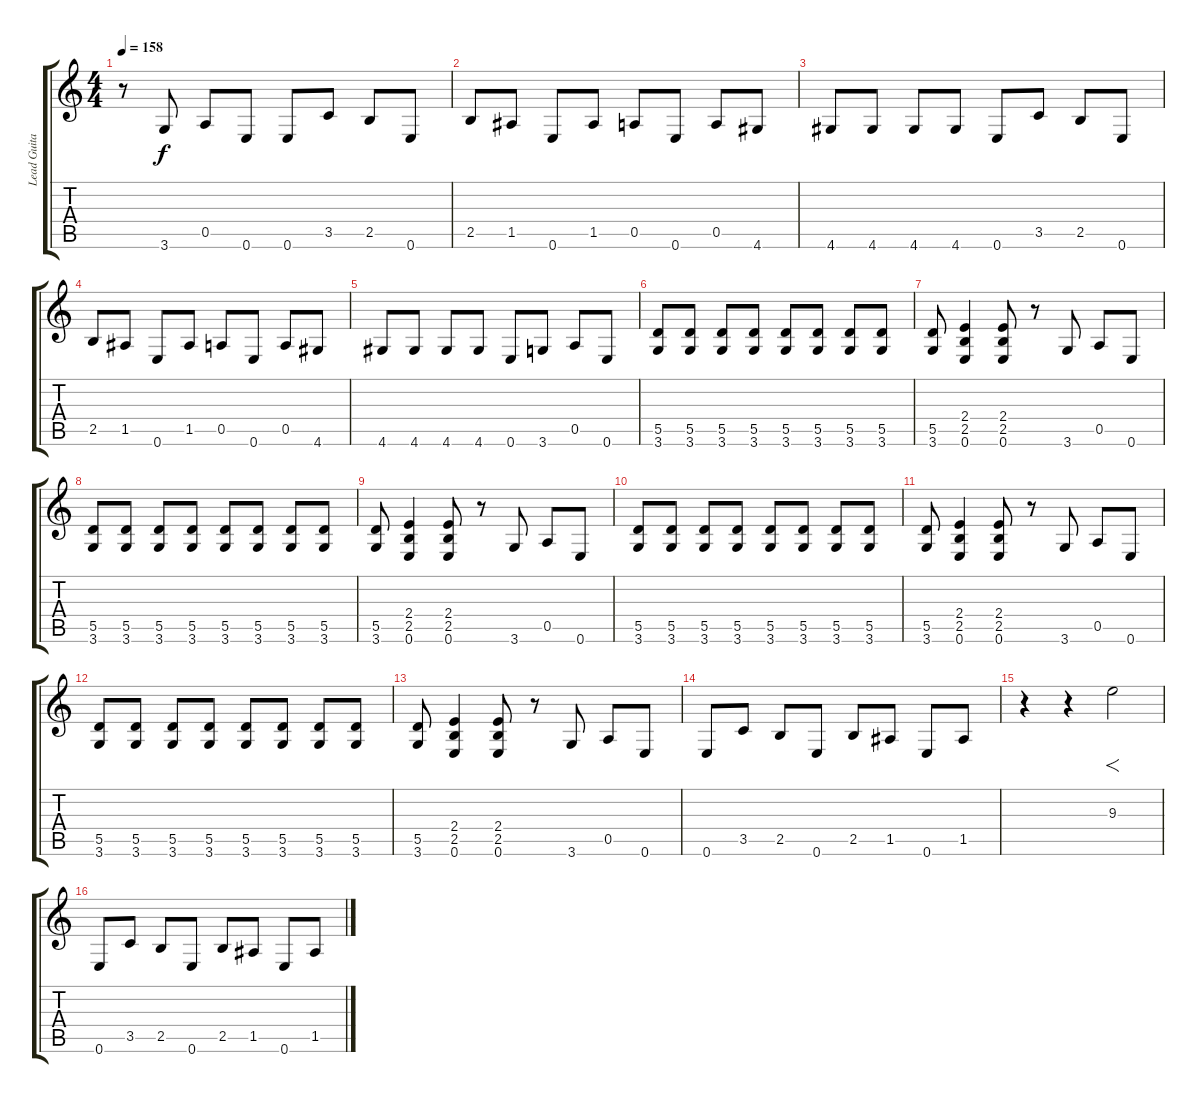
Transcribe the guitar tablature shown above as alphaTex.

\track ("Lead Guitar (Suzi)" "Lead Guita") {instrument distortionguitar}
\staff {score tabs}
\tuning (E4 B3 G3 D3 A2 E2) {hide}
\ts (4 4)
\tempo 158
\clef g2
\ks c
r.8{dy f} 3.6.8 0.5.8 0.6.8 0.6.8 3.5.8 2.5.8 0.6.8 |
2.5.8 1.5.8 0.6.8 1.5.8 0.5.8 0.6.8 0.5.8 4.6.8 |
4.6.8 4.6.8 4.6.8 4.6.8 0.6.8 3.5.8 2.5.8 0.6.8 |
2.5.8 1.5.8 0.6.8 1.5.8 0.5.8 0.6.8 0.5.8 4.6.8 |
4.6.8 4.6.8 4.6.8 4.6.8 0.6.8 3.6.8 0.5.8 0.6.8 |
(5.5 3.6).8 (5.5 3.6).8 (5.5 3.6).8 (5.5 3.6).8 (5.5 3.6).8 (5.5 3.6).8 (5.5 3.6).8 (5.5 3.6).8 |
(5.5 3.6).8 (2.4 2.5 0.6).4 (2.4 2.5 0.6).8 r.8 3.6.8 0.5.8 0.6.8 |
(5.5 3.6).8 (5.5 3.6).8 (5.5 3.6).8 (5.5 3.6).8 (5.5 3.6).8 (5.5 3.6).8 (5.5 3.6).8 (5.5 3.6).8 |
(5.5 3.6).8 (2.4 2.5 0.6).4 (2.4 2.5 0.6).8 r.8 3.6.8 0.5.8 0.6.8 |
(5.5 3.6).8 (5.5 3.6).8 (5.5 3.6).8 (5.5 3.6).8 (5.5 3.6).8 (5.5 3.6).8 (5.5 3.6).8 (5.5 3.6).8 |
(5.5 3.6).8 (2.4 2.5 0.6).4 (2.4 2.5 0.6).8 r.8 3.6.8 0.5.8 0.6.8 |
(5.5 3.6).8 (5.5 3.6).8 (5.5 3.6).8 (5.5 3.6).8 (5.5 3.6).8 (5.5 3.6).8 (5.5 3.6).8 (5.5 3.6).8 |
(5.5 3.6).8 (2.4 2.5 0.6).4 (2.4 2.5 0.6).8 r.8 3.6.8 0.5.8 0.6.8 |
0.6.8 3.5.8 2.5.8 0.6.8 2.5.8 1.5.8 0.6.8 1.5.8 |
r.4 r.4 9.3.2{f} |
0.6.8 3.5.8 2.5.8 0.6.8 2.5.8 1.5.8 0.6.8 1.5.8
